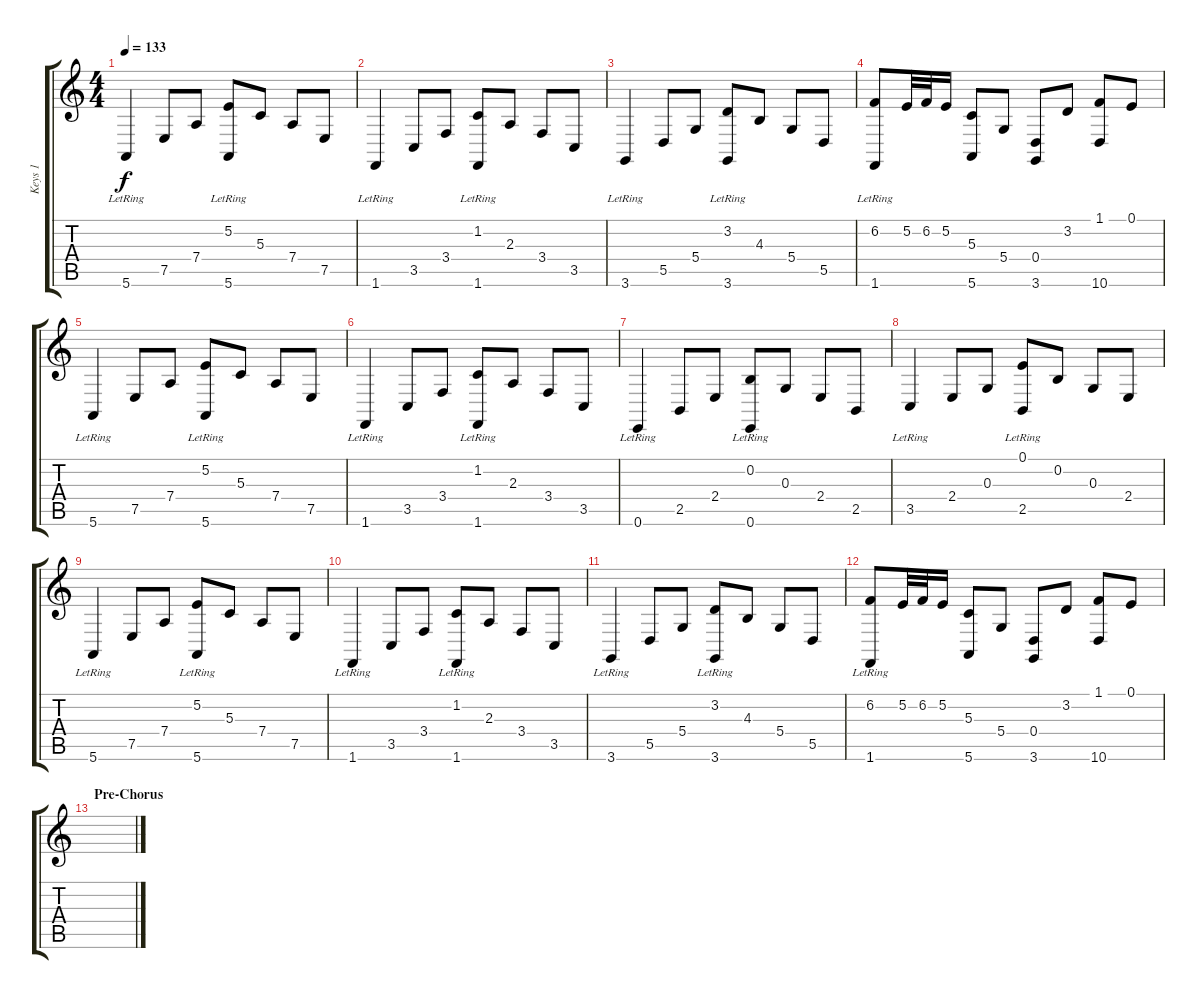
\track ("Keys 1" "Keys 1") {instrument harpsichord}
\staff {score tabs}
\tuning (E4 B3 G3 D3 A2 E2) {hide}
\ts (4 4)
\tempo 133
\clef g2
\ks c
5.6{lr}.4{dy f} 7.5.8 7.4.8 (5.2 5.6{lr}).8 5.3.8 7.4.8 7.5.8 |
1.6{lr}.4 3.5.8 3.4.8 (1.2 1.6{lr}).8 2.3.8 3.4.8 3.5.8 |
3.6{lr}.4 5.5.8 5.4.8 (3.2 3.6{lr}).8 4.3.8 5.4.8 5.5.8 |
(6.2 1.6{lr}).8 5.2.32 6.2.32 5.2.16 (5.3 5.6).8 5.4.8 (0.4 3.6).8 3.2.8 (1.1 10.6).8 0.1.8 |
5.6{lr}.4 7.5.8 7.4.8 (5.2 5.6{lr}).8 5.3.8 7.4.8 7.5.8 |
1.6{lr}.4 3.5.8 3.4.8 (1.2 1.6{lr}).8 2.3.8 3.4.8 3.5.8 |
0.6{lr}.4 2.5.8 2.4.8 (0.2 0.6{lr}).8 0.3.8 2.4.8 2.5.8 |
3.5{lr}.4 2.4.8 0.3.8 (0.1 2.5{lr}).8 0.2.8 0.3.8 2.4.8 |
5.6{lr}.4 7.5.8 7.4.8 (5.2 5.6{lr}).8 5.3.8 7.4.8 7.5.8 |
1.6{lr}.4 3.5.8 3.4.8 (1.2 1.6{lr}).8 2.3.8 3.4.8 3.5.8 |
3.6{lr}.4 5.5.8 5.4.8 (3.2 3.6{lr}).8 4.3.8 5.4.8 5.5.8 |
(6.2 1.6{lr}).8 5.2.32 6.2.32 5.2.16 (5.3 5.6).8 5.4.8 (0.4 3.6).8 3.2.8 (1.1 10.6).8 0.1.8 |
\section ("" "Pre-Chorus")
